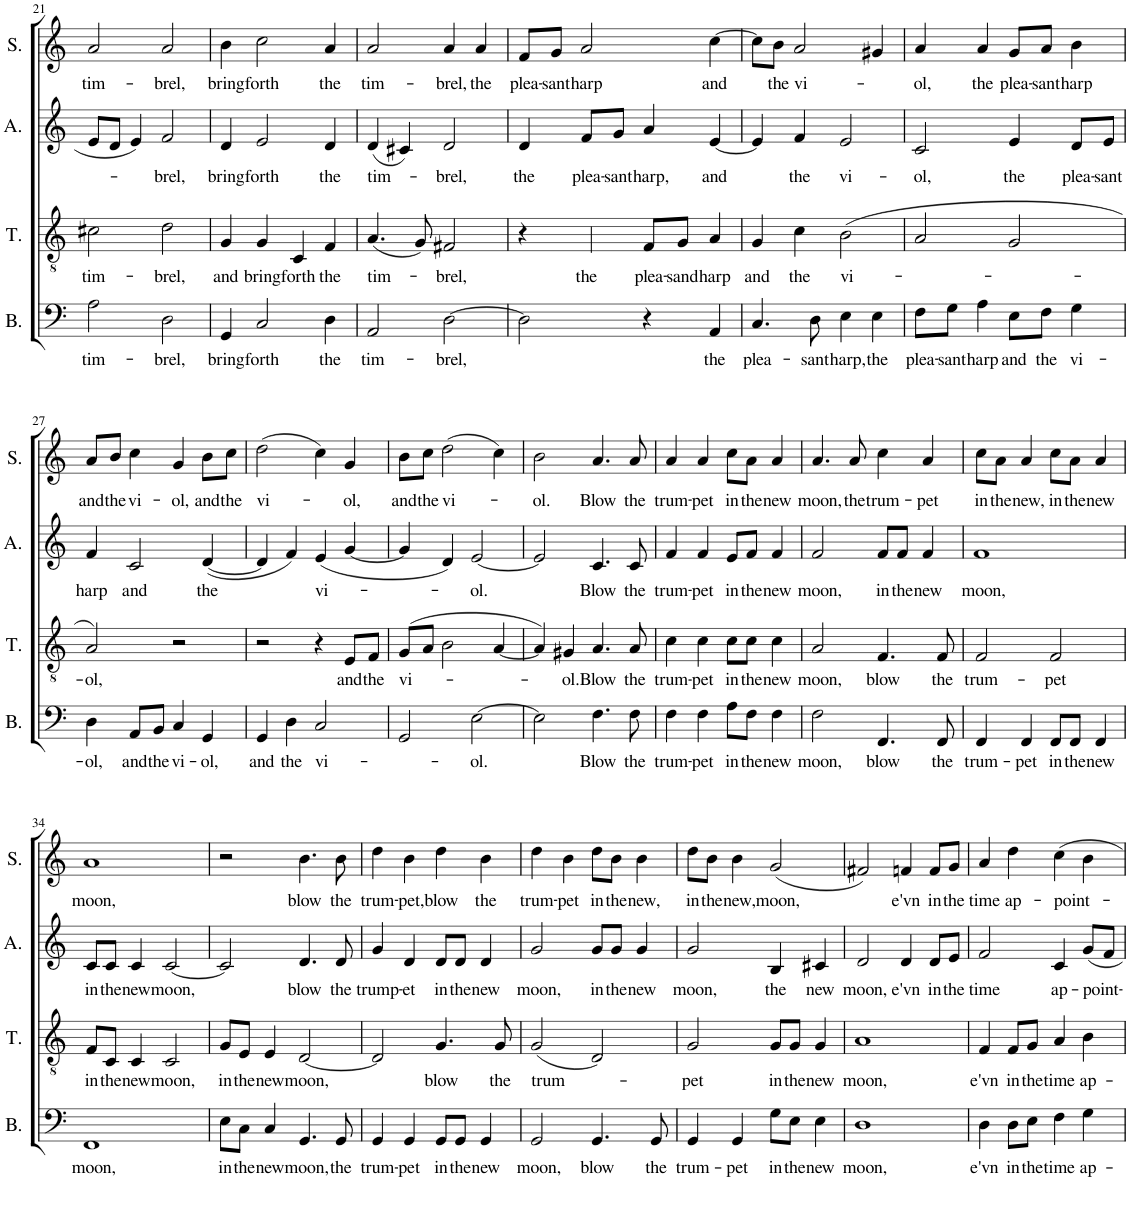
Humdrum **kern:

**kern	**text	**kern	**text	**kern	**text	**kern	**text
*part4	*part4	*part3	*part3	*part2	*part2	*part1	*part1
*staff4	*staff4	*staff3	*staff3	*staff2	*staff2	*staff1	*staff1
*I"Bass	*	*I"Tenor	*	*I"Alto	*	*I"Soprano	*
*I'B.	*	*I'T.	*	*I'A.	*	*I'S.	*
!!LO:PB:g=z
*clefF4	*	*clefGv2	*	*clefG2	*	*clefG2	*
*k[]	*	*k[]	*	*k[]	*	*k[]	*
*M4/4	*	*M4/4	*	*M4/4	*	*M4/4	*
=21	=21	=21	=21	=21	=21	=21	=21
!	!LO:LY:b	!	!LO:LY:b	!	!	!	!LO:LY:b
2A\	tim-	2c#X\	tim-	8e/L	.	2a/	tim-
.	.	.	.	8d/J	.	.	.
.	.	.	.	4e/	.	.	.
!	!LO:LY:b	!	!LO:LY:b	!	!LO:LY:b	!	!LO:LY:b
2D\	-brel,	2d\	-brel,	2f/	-brel,	2a/	-brel,
=22	=22	=22	=22	=22	=22	=22	=22
!	!LO:LY:b	!	!LO:LY:b	!	!LO:LY:b	!	!LO:LY:b
4GG/	bring	4G/	and	4d/	bring	4b\	bring
!	!LO:LY:b	!	!LO:LY:b	!	!LO:LY:b	!	!LO:LY:b
2C/	forth	4G/	bring	2e/	forth	2cc\	forth
!	!	!	!LO:LY:b	!	!	!	!
.	.	4C/	forth	.	.	.	.
!	!LO:LY:b	!	!LO:LY:b	!	!LO:LY:b	!	!LO:LY:b
4D\	the	4F/	the	4d/	the	4a/	the
=23	=23	=23	=23	=23	=23	=23	=23
!	!LO:LY:b	!	!LO:LY:b	!	!LO:LY:b	!	!LO:LY:b
2AA/	tim-	(4.A/	tim-	(4d/	tim-	2a/	tim-
.	.	.	.	4c#X/)	.	.	.
.	.	8G/)	.	.	.	.	.
!	!LO:LY:b	!	!LO:LY:b	!	!LO:LY:b	!	!LO:LY:b
[2D\	-brel,	2F#X/	-brel,	2d/	-brel,	4a/	-brel,
!	!	!	!	!	!	!	!LO:LY:b
.	.	.	.	.	.	4a/	the
=24	=24	=24	=24	=24	=24	=24	=24
!	!	!	!	!	!LO:LY:b	!	!LO:LY:b
2D\]	.	4r	.	4d/	the	8f/L	plea-
!	!	!	!	!	!	!	!LO:LY:b
.	.	.	.	.	.	8g/J	-sant
!	!	!	!LO:LY:b	!	!LO:LY:b	!	!LO:LY:b
.	.	4D/	the	8f/L	plea-	2a/	harp
!	!	!	!	!	!LO:LY:b	!	!
.	.	.	.	8g/J	-sant	.	.
!	!	!	!LO:LY:b	!	!LO:LY:b	!	!
4r	.	8F/L	plea-	4a/	harp,	.	.
!	!	!	!LO:LY:b	!	!	!	!
.	.	8G/J	-sand	.	.	.	.
!	!LO:LY:b	!	!LO:LY:b	!	!LO:LY:b	!	!LO:LY:b
4AA/	the	4A/	harp	[4e/	and	[4cc\	and
=25	=25	=25	=25	=25	=25	=25	=25
!	!LO:LY:b	!	!LO:LY:b	!	!	!	!
4.C/	plea-	4G/	and	4e/]	.	8cc\L]	.
!	!	!	!	!	!	!	!LO:LY:b
.	.	.	.	.	.	8b\J	the
!	!	!	!LO:LY:b	!	!LO:LY:b	!	!LO:LY:b
.	.	4c\	the	4f/	the	2a/	vi-
!	!LO:LY:b	!	!	!	!	!	!
8D\	-sant	.	.	.	.	.	.
!	!LO:LY:b	!	!LO:LY:b	!	!LO:LY:b	!	!
4E\	harp,	(2B\	vi-	2e/	vi-	.	.
!	!LO:LY:b	!	!	!	!	!	!
4E\	the	.	.	.	.	4g#X/	.
=26	=26	=26	=26	=26	=26	=26	=26
!	!LO:LY:b	!	!	!	!LO:LY:b	!	!LO:LY:b
8F\L	plea-	2A/	.	2c/	-ol,	4a/	-ol,
!	!LO:LY:b	!	!	!	!	!	!
8G\J	-sant	.	.	.	.	.	.
!	!LO:LY:b	!	!	!	!	!	!LO:LY:b
4A\	harp	.	.	.	.	4a/	the
!	!LO:LY:b	!	!	!	!LO:LY:b	!	!LO:LY:b
8E\L	and	2G/	.	4e/	the	8g/L	plea-
!	!LO:LY:b	!	!	!	!	!	!LO:LY:b
8F\J	the	.	.	.	.	8a/J	-sant
!	!LO:LY:b	!	!	!	!LO:LY:b	!	!LO:LY:b
4G\	vi-	.	.	8d/L	plea-	4b\	harp
!	!	!	!	!	!LO:LY:b	!	!
.	.	.	.	8e/J	-sant	.	.
!!LO:LB:g=z
=27	=27	=27	=27	=27	=27	=27	=27
!	!LO:LY:b	!	!LO:LY:b	!	!LO:LY:b	!	!LO:LY:b
4D\	-ol,	2A/)	-ol,	4f/	harp	8a/L	and
!	!	!	!	!	!	!	!LO:LY:b
.	.	.	.	.	.	8b/J	the
!	!LO:LY:b	!	!	!	!LO:LY:b	!	!LO:LY:b
8AA/L	and	.	.	2c/	and	4cc\	vi-
!	!LO:LY:b	!	!	!	!	!	!
8BB/J	the	.	.	.	.	.	.
!	!LO:LY:b	!	!	!	!	!	!LO:LY:b
4C/	vi-	2r	.	.	.	4g/	-ol,
!	!LO:LY:b	!	!	!	!LO:LY:b	!	!LO:LY:b
4GG/	-ol,	.	.	([4d/	the	8b\L	and
!	!	!	!	!	!	!	!LO:LY:b
.	.	.	.	.	.	8cc\J	the
=28	=28	=28	=28	=28	=28	=28	=28
!	!LO:LY:b	!	!	!	!	!	!LO:LY:b
4GG/	and	2r	.	4d/]	.	(2dd\	vi-
!	!LO:LY:b	!	!	!	!	!	!
4D\	the	.	.	4f/)	.	.	.
!	!LO:LY:b	!	!	!	!LO:LY:b	!	!
2C/	vi-	4r	.	(4e/	vi-	4cc\)	.
!	!	!	!LO:LY:b	!	!	!	!LO:LY:b
.	.	8E/L	and	[4g/	.	4g/	-ol,
!	!	!	!LO:LY:b	!	!	!	!
.	.	8F/J	the	.	.	.	.
=29	=29	=29	=29	=29	=29	=29	=29
!	!	!	!LO:LY:b	!	!	!	!LO:LY:b
2GG/	.	(8G/L	vi-	4g/]	.	8b\L	and
!	!	!	!	!	!	!	!LO:LY:b
.	.	8A/J	.	.	.	8cc\J	the
!	!	!	!	!	!	!	!LO:LY:b
.	.	2B\	.	4d/)	.	(2dd\	vi-
!	!LO:LY:b	!	!	!	!LO:LY:b	!	!
[2E\	-ol.	.	.	[2e/	-ol.	.	.
.	.	[4A/	.	.	.	4cc\)	.
=30	=30	=30	=30	=30	=30	=30	=30
!	!	!	!	!	!	!	!LO:LY:b
2E\]	.	4A/])	.	2e/]	.	2b\	-ol.
!	!	!	!LO:LY:b	!	!	!	!
.	.	4G#X/	-ol.	.	.	.	.
!	!LO:LY:b	!	!LO:LY:b	!	!LO:LY:b	!	!LO:LY:b
4.F\	Blow	4.A/	Blow	4.c/	Blow	4.a/	Blow
!	!LO:LY:b	!	!LO:LY:b	!	!LO:LY:b	!	!LO:LY:b
8F\	the	8A/	the	8c/	the	8a/	the
=31	=31	=31	=31	=31	=31	=31	=31
!	!LO:LY:b	!	!LO:LY:b	!	!LO:LY:b	!	!LO:LY:b
4F\	trum-	4c\	trum-	4f/	trum-	4a/	trum-
!	!LO:LY:b	!	!LO:LY:b	!	!LO:LY:b	!	!LO:LY:b
4F\	-pet	4c\	-pet	4f/	-pet	4a/	-pet
!	!LO:LY:b	!	!LO:LY:b	!	!LO:LY:b	!	!LO:LY:b
8A\L	in	8c\L	in	8e/L	in	8cc\L	in
!	!LO:LY:b	!	!LO:LY:b	!	!LO:LY:b	!	!LO:LY:b
8F\J	the	8c\J	the	8f/J	the	8a\J	the
!	!LO:LY:b	!	!LO:LY:b	!	!LO:LY:b	!	!LO:LY:b
4F\	new	4c\	new	4f/	new	4a/	new
=32	=32	=32	=32	=32	=32	=32	=32
!	!LO:LY:b	!	!LO:LY:b	!	!LO:LY:b	!	!LO:LY:b
2F\	moon,	2A/	moon,	2f/	moon,	4.a/	moon,
!	!	!	!	!	!	!	!LO:LY:b
.	.	.	.	.	.	8a/	the
!	!LO:LY:b	!	!LO:LY:b	!	!LO:LY:b	!	!LO:LY:b
4.FF/	blow	4.F/	blow	8f/L	in	4cc\	trum-
!	!	!	!	!	!LO:LY:b	!	!
.	.	.	.	8f/J	the	.	.
!	!	!	!	!	!LO:LY:b	!	!LO:LY:b
.	.	.	.	4f/	new	4a/	-pet
!	!LO:LY:b	!	!LO:LY:b	!	!	!	!
8FF/	the	8F/	the	.	.	.	.
=33	=33	=33	=33	=33	=33	=33	=33
!	!LO:LY:b	!	!LO:LY:b	!	!LO:LY:b	!	!LO:LY:b
4FF/	trum-	2F/	trum-	1f	moon,	8cc\L	in
!	!	!	!	!	!	!	!LO:LY:b
.	.	.	.	.	.	8a\J	the
!	!LO:LY:b	!	!	!	!	!	!LO:LY:b
4FF/	-pet	.	.	.	.	4a/	new,
!	!LO:LY:b	!	!LO:LY:b	!	!	!	!LO:LY:b
8FF/L	in	2F/	-pet	.	.	8cc\L	in
!	!LO:LY:b	!	!	!	!	!	!LO:LY:b
8FF/J	the	.	.	.	.	8a\J	the
!	!LO:LY:b	!	!	!	!	!	!LO:LY:b
4FF/	new	.	.	.	.	4a/	new
!!LO:LB:g=z
=34	=34	=34	=34	=34	=34	=34	=34
!	!LO:LY:b	!	!LO:LY:b	!	!LO:LY:b	!	!LO:LY:b
1FF	moon,	8F/L	in	8c/L	in	1a	moon,
!	!	!	!LO:LY:b	!	!LO:LY:b	!	!
.	.	8C/J	the	8c/J	the	.	.
!	!	!	!LO:LY:b	!	!LO:LY:b	!	!
.	.	4C/	new	4c/	new	.	.
!	!	!	!LO:LY:b	!	!LO:LY:b	!	!
.	.	2C/	moon,	[2c/	moon,	.	.
=35	=35	=35	=35	=35	=35	=35	=35
!	!LO:LY:b	!	!LO:LY:b	!	!	!	!
8E\L	in	8G/L	in	2c/]	.	2r	.
!	!LO:LY:b	!	!LO:LY:b	!	!	!	!
8C\J	the	8E/J	the	.	.	.	.
!	!LO:LY:b	!	!LO:LY:b	!	!	!	!
4C/	new	4E/	new	.	.	.	.
!	!LO:LY:b	!	!LO:LY:b	!	!LO:LY:b	!	!LO:LY:b
4.GG/	moon,	[2D/	moon,	4.d/	blow	4.b\	blow
!	!LO:LY:b	!	!	!	!LO:LY:b	!	!LO:LY:b
8GG/	the	.	.	8d/	the	8b\	the
=36	=36	=36	=36	=36	=36	=36	=36
!	!LO:LY:b	!	!	!	!LO:LY:b	!	!LO:LY:b
4GG/	trum-	2D/]	.	4g/	trump-	4dd\	trum-
!	!LO:LY:b	!	!	!	!LO:LY:b	!	!LO:LY:b
4GG/	-pet	.	.	4d/	-et	4b\	-pet,
!	!LO:LY:b	!	!LO:LY:b	!	!LO:LY:b	!	!LO:LY:b
8GG/L	in	4.G/	blow	8d/L	in	4dd\	blow
!	!LO:LY:b	!	!	!	!LO:LY:b	!	!
8GG/J	the	.	.	8d/J	the	.	.
!	!LO:LY:b	!	!	!	!LO:LY:b	!	!LO:LY:b
4GG/	new	.	.	4d/	new	4b\	the
!	!	!	!LO:LY:b	!	!	!	!
.	.	8G/	the	.	.	.	.
=37	=37	=37	=37	=37	=37	=37	=37
!	!LO:LY:b	!	!LO:LY:b	!	!LO:LY:b	!	!LO:LY:b
2GG/	moon,	(2G/	trum-	2g/	moon,	4dd\	trum-
!	!	!	!	!	!	!	!LO:LY:b
.	.	.	.	.	.	4b\	-pet
!	!LO:LY:b	!	!	!	!LO:LY:b	!	!LO:LY:b
4.GG/	blow	2D/)	.	8g/L	in	8dd\L	in
!	!	!	!	!	!LO:LY:b	!	!LO:LY:b
.	.	.	.	8g/J	the	8b\J	the
!	!	!	!	!	!LO:LY:b	!	!LO:LY:b
.	.	.	.	4g/	new	4b\	new,
!	!LO:LY:b	!	!	!	!	!	!
8GG/	the	.	.	.	.	.	.
=38	=38	=38	=38	=38	=38	=38	=38
!	!LO:LY:b	!	!LO:LY:b	!	!LO:LY:b	!	!LO:LY:b
4GG/	trum-	2G/	-pet	2g/	moon,	8dd\L	in
!	!	!	!	!	!	!	!LO:LY:b
.	.	.	.	.	.	8b\J	the
!	!LO:LY:b	!	!	!	!	!	!LO:LY:b
4GG/	-pet	.	.	.	.	4b\	new,
!	!LO:LY:b	!	!LO:LY:b	!	!LO:LY:b	!	!LO:LY:b
8G\L	in	8G/L	in	4B/	the	(2g/	moon,
!	!LO:LY:b	!	!LO:LY:b	!	!	!	!
8E\J	the	8G/J	the	.	.	.	.
!	!LO:LY:b	!	!LO:LY:b	!	!LO:LY:b	!	!
4E\	new	4G/	new	4c#X/	new	.	.
=39	=39	=39	=39	=39	=39	=39	=39
!	!LO:LY:b	!	!LO:LY:b	!	!LO:LY:b	!	!
1D	moon,	1A	moon,	2d/	moon,	2f#X/)	.
!	!	!	!	!	!LO:LY:b	!	!LO:LY:b
.	.	.	.	4d/	e'vn	4fn/	e'vn
!	!	!	!	!	!LO:LY:b	!	!LO:LY:b
.	.	.	.	8d/L	in	8f/L	in
!	!	!	!	!	!LO:LY:b	!	!LO:LY:b
.	.	.	.	8e/J	the	8g/J	the
=40	=40	=40	=40	=40	=40	=40	=40
!	!LO:LY:b	!	!LO:LY:b	!	!LO:LY:b	!	!LO:LY:b
4D\	e'vn	4F/	e'vn	2f/	time	4a/	time
!	!LO:LY:b	!	!LO:LY:b	!	!	!	!LO:LY:b
8D\L	in	8F/L	in	.	.	4dd\	ap-
!	!LO:LY:b	!	!LO:LY:b	!	!	!	!
8E\J	the	8G/J	the	.	.	.	.
!	!LO:LY:b	!	!LO:LY:b	!	!LO:LY:b	!	!LO:LY:b
4F\	time	4A/	time	4c/	-ap-	4cc\	-point-
!	!LO:LY:b	!	!LO:LY:b	!	!LO:LY:b	!	!
4G\	ap-	4B\	ap-	8g/L	-point-	4b\	.
.	.	.	.	8f/J	.	.	.
=	=	=	=	=	=	=	=
*-	*-	*-	*-	*-	*-	*-	*-
